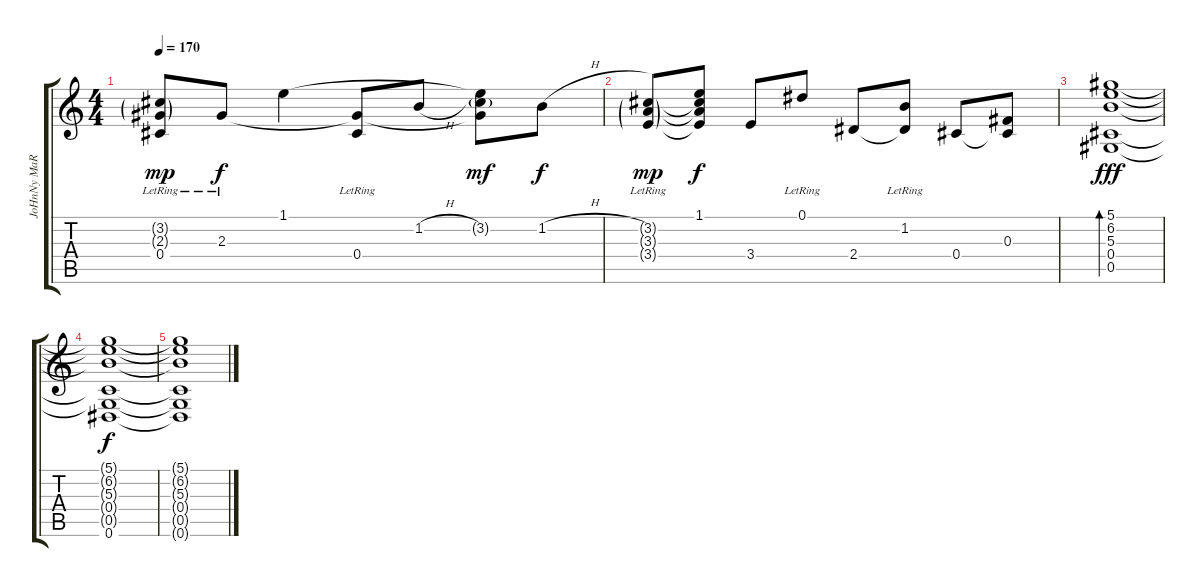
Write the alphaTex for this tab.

\track ("JoHnNy MaRR" "JoHnNy MaR") {instrument electricguitarclean}
\staff {score tabs}
\tuning (Eb4 Bb3 Gb3 Db3 Ab2 Eb2) {hide}
\ts (4 4)
\tempo 170
\clef g2
\ks c
(3.2{g lr} 2.3{g} 0.4{lr}).8{dy mp} 2.3{lr}.8{dy f} 1.1.4 (2.3{t} 0.4{lr}).8 1.2{h}.8 (1.1{t} 3.2{g} 2.3{t}).8{dy mf} 1.2{h}.8{dy f} |
(3.2{g} 3.3{g} 3.4{g lr}).8{dy mp} (1.1 3.2{t} 3.3{t} 3.4{t}).8{dy f} 3.4.8 0.1{lr}.8 2.4.8 (1.2{lr} 2.4{t}).8 0.4.8 (0.3 0.4{t}).8 |
(5.1 6.2 5.3 0.4 0.5).1{bd 60 dy fff} |
(5.1{t} 6.2{t} 5.3{t} 0.4{t} 0.5{t} 0.6).1{dy f volume 0} |
(5.1{t} 6.2{t} 5.3{t} 0.4{t} 0.5{t} 0.6{t}).1
